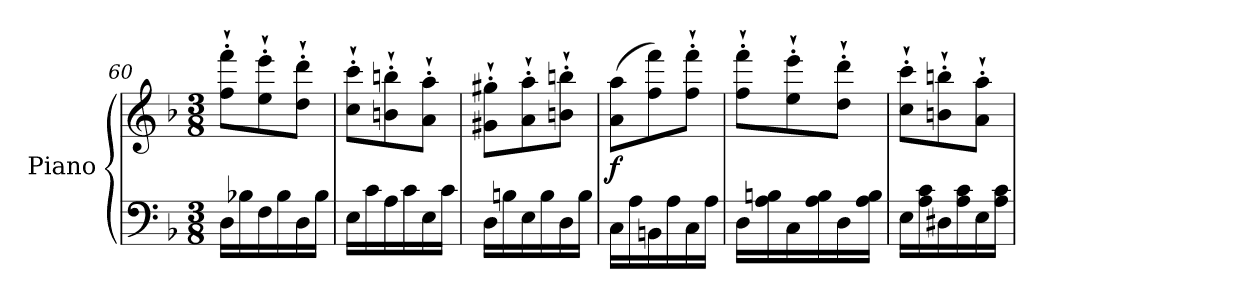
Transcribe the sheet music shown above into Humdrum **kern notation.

**kern	**kern	**dynam
*part1	*part1	*part1
*staff2	*staff1	*staff1/2
*I"Piano	*	*
*I'Pno	*	*
!!LO:LB:g=z
*clefF4	*clefG2	*
*k[b-]	*k[b-]	*
*M3/8	*M3/8	*
=60	=60	=60
16D\LL	8ff\'` 8fff\'`L	.
16B-X\	.	.
16F\	8ee\'` 8eee\'`	.
16B-\	.	.
16D\	8dd\'` 8ddd\'`J	.
16B-\JJ	.	.
=61	=61	=61
16E\LL	8cc\'` 8ccc\'`L	.
16c\	.	.
16A\	8bn\'` 8bbn\'`	.
16c\	.	.
16E\	8a\'` 8aa\'`J	.
16c\JJ	.	.
=62	=62	=62
16D\LL	8g#X\'` 8gg#X\'`L	.
16Bn\	.	.
16E\	8a\'` 8aa\'`	.
16B\	.	.
16D\	8bn\'` 8bbn\'`J	.
16B\JJ	.	.
=63	=63	=63
!	!	!LO:DY:b
16C\LL	(>8a\ 8aa\L	f
16A\	.	.
16BBn\	8ff\ 8fff\)	.
16A\	.	.
16C\	8ff\'` 8fff\'`J	.
16A\JJ	.	.
=64	=64	=64
16D\LL	8ff\'` 8fff\'`L	.
16A\ 16Bn\	.	.
16C\	8ee\'` 8eee\'`	.
16A\ 16B\	.	.
16D\	8dd\'` 8ddd\'`J	.
16A\ 16B\JJ	.	.
!!LO:LB:g=z
=65	=65	=65
16E\LL	8cc\'` 8ccc\'`L	.
16A\ 16c\	.	.
16D#X\	8bn\'` 8bbn\'`	.
16A\ 16c\	.	.
16E\	8a\'` 8aa\'`J	.
16A\ 16c\JJ	.	.
=	=	=
*-	*-	*-
